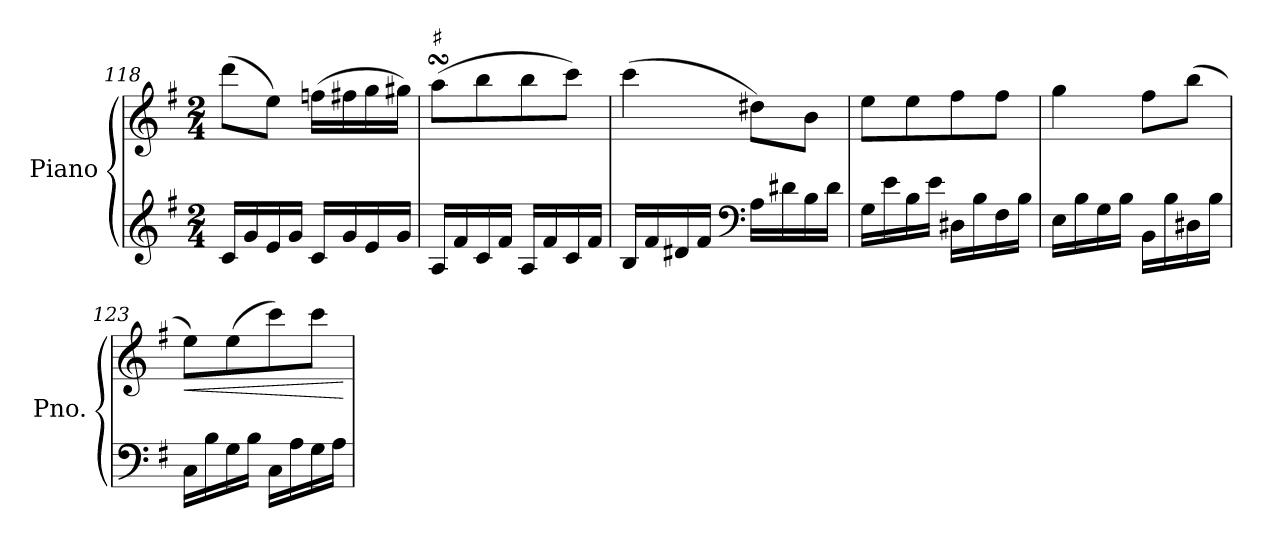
**kern	**kern	**dynam
*part1	*part1	*part1
*staff2	*staff1	*staff1/2
*I"Piano	*	*
*I'Pno.	*	*
*clefG2	*clefG2	*
*k[f#]	*k[f#]	*
*M2/4	*M2/4	*
=118	=118	=118
16c/LL	(>8ddd\L	.
16g/	.	.
16e/	8ee\J)	.
16g/JJ	.	.
16c/LL	(>16ffn\LL	.
16g/	16ff#X\	.
16e/	16gg\	.
16g/JJ	16gg#X\JJ)	.
!!LO:LB:g=z
=119	=119	=119
!	!LO:TX:a:t=♯	!
16A/LL	(>8aasSSS\L	.
16f#/	.	.
16c/	8bb\	.
16f#/JJ	.	.
16A/LL	8bb\	.
16f#/	.	.
16c/	8ccc\J)	.
16f#/JJ	.	.
=120	=120	=120
16B/LL	(>4ccc\	.
16f#/	.	.
16d#X/	.	.
16f#/JJ	.	.
*clefF4	*	*
16A\LL	8dd#X\L)	.
16d#X\	.	.
16B\	8b\J	.
16d#\JJ	.	.
=121	=121	=121
16G\LL	8ee\L	.
16e\	.	.
16B\	8ee\	.
16e\JJ	.	.
16D#X\LL	8ff#\	.
16B\	.	.
16F#\	8ff#\J	.
16B\JJ	.	.
=122	=122	=122
16E\LL	4gg\	.
16B\	.	.
16G\	.	.
16B\JJ	.	.
16BB\LL	8ff#\L	.
16B\	.	.
16D#X\	(>8bb\J	.
16B\JJ	.	.
=123	=123	=123
!	!	!LO:HP:b
16C\LL	8ee\L)	<
16B\	.	.
16G\	(>8ee\	.
16B\JJ	.	.
16C\LL	8ccc\)	.
16A\	.	.
16G\	8ccc\J	.
16A\JJ	.	.
.	.	[
=	=	=
*-	*-	*-
